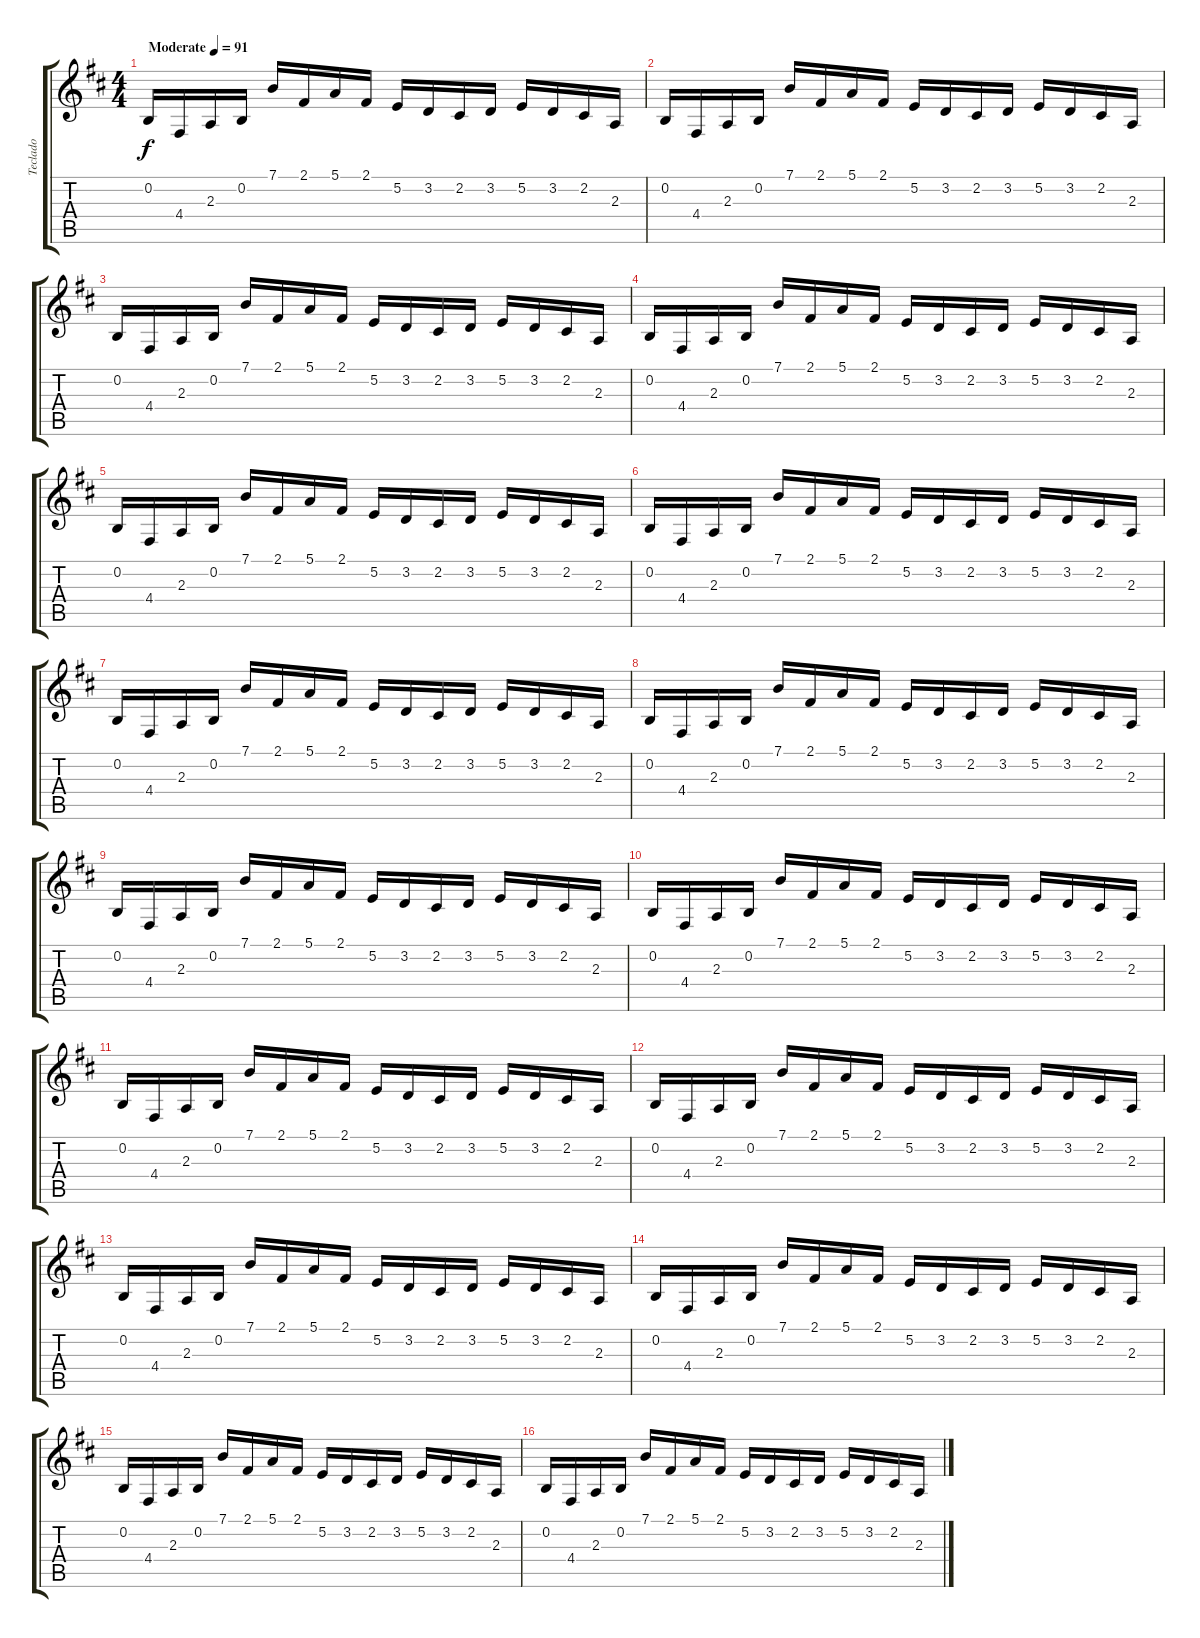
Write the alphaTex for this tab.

\track ("Teclado" "Teclado") {instrument fx1rain}
\staff {score tabs}
\tuning (E4 B3 G3 D3 A2 E2) {hide}
\ts (4 4)
\tempo (91 "Moderate")
\clef g2
\ks d
0.2.16{dy f instrument fx1rain} 4.4.16 2.3.16 0.2.16 7.1.16 2.1.16 5.1.16 2.1.16 5.2.16 3.2.16 2.2.16 3.2.16 5.2.16 3.2.16 2.2.16 2.3.16 |
0.2.16 4.4.16 2.3.16 0.2.16 7.1.16 2.1.16 5.1.16 2.1.16 5.2.16 3.2.16 2.2.16 3.2.16 5.2.16 3.2.16 2.2.16 2.3.16 |
0.2.16 4.4.16 2.3.16 0.2.16 7.1.16 2.1.16 5.1.16 2.1.16 5.2.16 3.2.16 2.2.16 3.2.16 5.2.16 3.2.16 2.2.16 2.3.16 |
0.2.16 4.4.16 2.3.16 0.2.16 7.1.16 2.1.16 5.1.16 2.1.16 5.2.16 3.2.16 2.2.16 3.2.16 5.2.16 3.2.16 2.2.16 2.3.16 |
0.2.16 4.4.16 2.3.16 0.2.16 7.1.16 2.1.16 5.1.16 2.1.16 5.2.16 3.2.16 2.2.16 3.2.16 5.2.16 3.2.16 2.2.16 2.3.16 |
0.2.16 4.4.16 2.3.16 0.2.16 7.1.16 2.1.16 5.1.16 2.1.16 5.2.16 3.2.16 2.2.16 3.2.16 5.2.16 3.2.16 2.2.16 2.3.16 |
0.2.16 4.4.16 2.3.16 0.2.16 7.1.16 2.1.16 5.1.16 2.1.16 5.2.16 3.2.16 2.2.16 3.2.16 5.2.16 3.2.16 2.2.16 2.3.16 |
0.2.16 4.4.16 2.3.16 0.2.16 7.1.16 2.1.16 5.1.16 2.1.16 5.2.16 3.2.16 2.2.16 3.2.16 5.2.16 3.2.16 2.2.16 2.3.16 |
0.2.16 4.4.16 2.3.16 0.2.16 7.1.16 2.1.16 5.1.16 2.1.16 5.2.16 3.2.16 2.2.16 3.2.16 5.2.16 3.2.16 2.2.16 2.3.16 |
0.2.16 4.4.16 2.3.16 0.2.16 7.1.16 2.1.16 5.1.16 2.1.16 5.2.16 3.2.16 2.2.16 3.2.16 5.2.16 3.2.16 2.2.16 2.3.16 |
0.2.16 4.4.16 2.3.16 0.2.16 7.1.16 2.1.16 5.1.16 2.1.16 5.2.16 3.2.16 2.2.16 3.2.16 5.2.16 3.2.16 2.2.16 2.3.16 |
0.2.16 4.4.16 2.3.16 0.2.16 7.1.16 2.1.16 5.1.16 2.1.16 5.2.16 3.2.16 2.2.16 3.2.16 5.2.16 3.2.16 2.2.16 2.3.16 |
0.2.16 4.4.16 2.3.16 0.2.16 7.1.16 2.1.16 5.1.16 2.1.16 5.2.16 3.2.16 2.2.16 3.2.16 5.2.16 3.2.16 2.2.16 2.3.16 |
0.2.16 4.4.16 2.3.16 0.2.16 7.1.16 2.1.16 5.1.16 2.1.16 5.2.16 3.2.16 2.2.16 3.2.16 5.2.16 3.2.16 2.2.16 2.3.16 |
0.2.16 4.4.16 2.3.16 0.2.16 7.1.16 2.1.16 5.1.16 2.1.16 5.2.16 3.2.16 2.2.16 3.2.16 5.2.16 3.2.16 2.2.16 2.3.16 |
0.2.16 4.4.16 2.3.16 0.2.16 7.1.16 2.1.16 5.1.16 2.1.16 5.2.16 3.2.16 2.2.16 3.2.16 5.2.16 3.2.16 2.2.16 2.3.16
